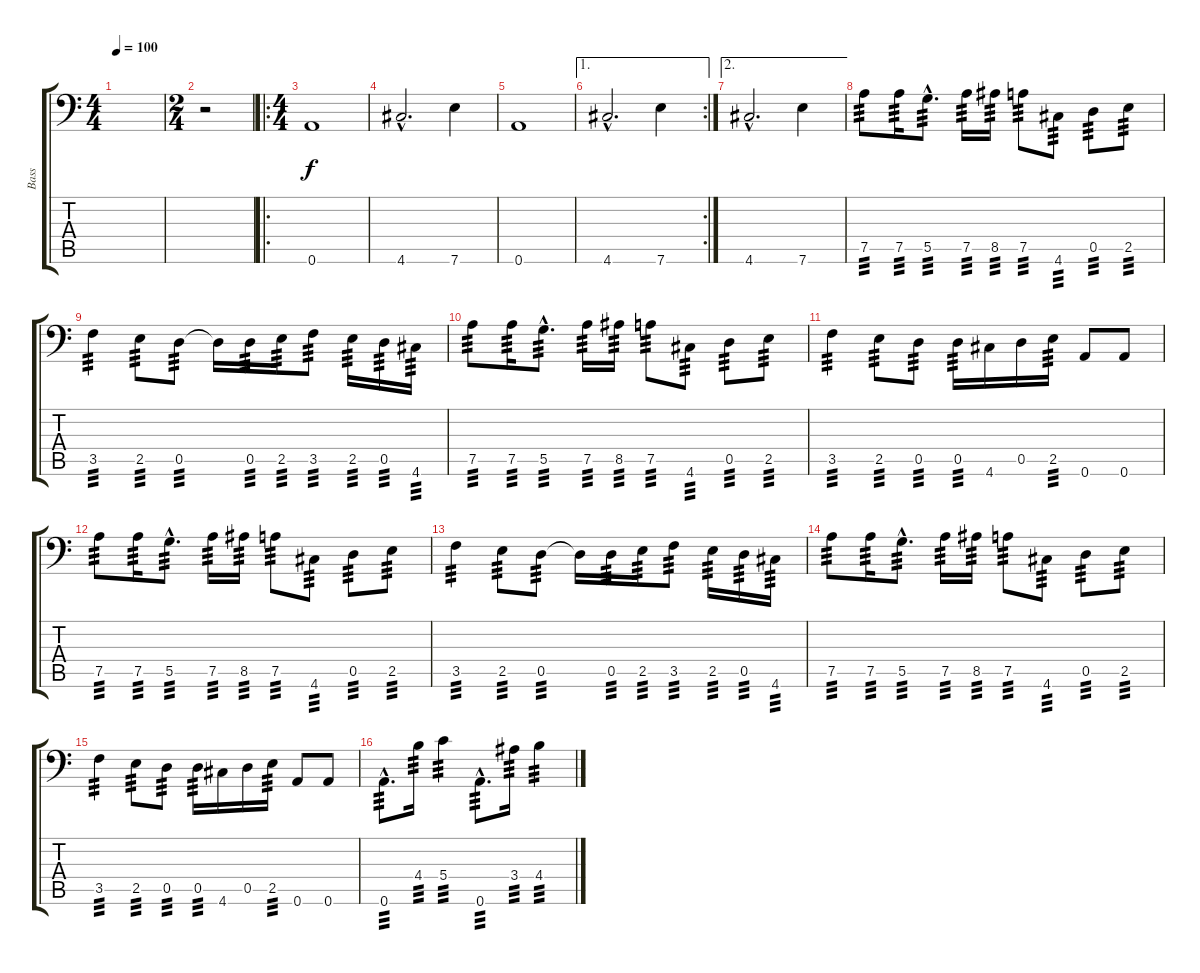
\track ("Bass" "Bass") {instrument electricbassfinger}
\staff {score tabs}
\tuning (A3 E3 C3 G2 D2 A1) {hide}
\ts (4 4)
\tempo 100
\clef f4
\ks c
|
\ts (2 4)
r.2 |
\ro
\ts (4 4)
0.6.1 |
4.6{hac}.2{d} 7.6.4 |
0.6.1 |
\ae 1
\rc 2
4.6{hac}.2{d} 7.6.4 |
\ae 2
4.6{hac}.2{d} 7.6.4 |
7.5.8{tp 3} 7.5.16{tp 3} 5.5{hac}.8{d tp 3} 7.5.16{tp 3} 8.5.16{tp 3} 7.5.8{tp 3} 4.6.8{tp 3} 0.5.8{tp 3} 2.5.8{tp 3} |
3.5.4{tp 3} 2.5.8{tp 3} 0.5.8{tp 3} 0.5{t}.16 0.5.16{tp 3} 2.5.16{tp 3} 3.5.8{tp 3} 2.5.16{tp 3} 0.5.16{tp 3} 4.6.16{tp 3} |
7.5.8{tp 3} 7.5.16{tp 3} 5.5{hac}.8{d tp 3} 7.5.16{tp 3} 8.5.16{tp 3} 7.5.8{tp 3} 4.6.8{tp 3} 0.5.8{tp 3} 2.5.8{tp 3} |
3.5.4{tp 3} 2.5.8{tp 3} 0.5.8{tp 3} 0.5.16{tp 3} 4.6.16 0.5.16 2.5.16{tp 3} 0.6.8 0.6.8 |
7.5.8{tp 3} 7.5.16{tp 3} 5.5{hac}.8{d tp 3} 7.5.16{tp 3} 8.5.16{tp 3} 7.5.8{tp 3} 4.6.8{tp 3} 0.5.8{tp 3} 2.5.8{tp 3} |
3.5.4{tp 3} 2.5.8{tp 3} 0.5.8{tp 3} 0.5{t}.16 0.5.16{tp 3} 2.5.16{tp 3} 3.5.8{tp 3} 2.5.16{tp 3} 0.5.16{tp 3} 4.6.16{tp 3} |
7.5.8{tp 3} 7.5.16{tp 3} 5.5{hac}.8{d tp 3} 7.5.16{tp 3} 8.5.16{tp 3} 7.5.8{tp 3} 4.6.8{tp 3} 0.5.8{tp 3} 2.5.8{tp 3} |
3.5.4{tp 3} 2.5.8{tp 3} 0.5.8{tp 3} 0.5.16{tp 3} 4.6.16 0.5.16 2.5.16{tp 3} 0.6.8 0.6.8 |
0.6{hac}.8{d tp 3} 4.4.16{tp 3} 5.4.4{tp 3} 0.6{hac}.8{d tp 3} 3.4.16{tp 3} 4.4.4{tp 3}
